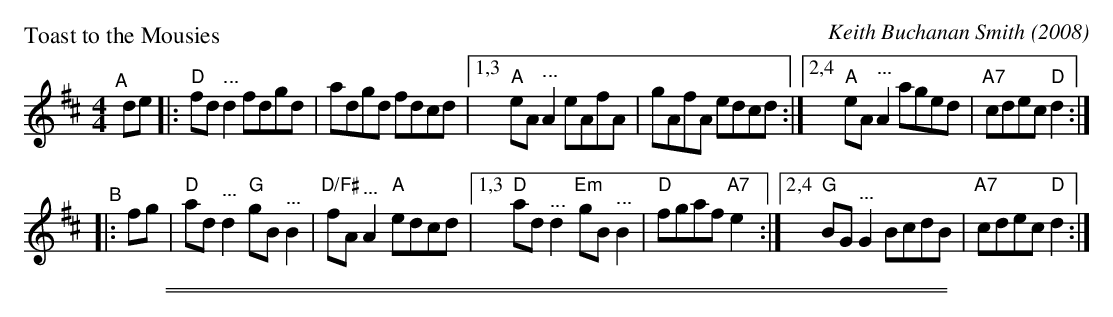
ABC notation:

X:1
P: Toast to the Mousies
C: Keith Buchanan Smith (2008)
M: 4/4
L: 1/8
K: D
"^A"[|] de |:\
"D"fd "^..."d2 fdgd | adgd fdcd  \
 |[1,3 "A"eA "^..."A2 eAfA | gAfA edcd \
:|[2,4 "A"eA "^..."A2 aged | "A7"cdec "D"d2 :|
"^B"|: fg |\
"D"ad "^..."d2 "G"gB "^..."B2 | "D/F#"fA "^..."A2 "A"edcd \
 |[1,3 "D"ad "^..."d2 "Em"gB "^..."B2 | "D"fgaf "A7"e2 \
:|[2,4 "G"BG "^..."G2 BcdB | "A7"cdec "D"d2 :|
